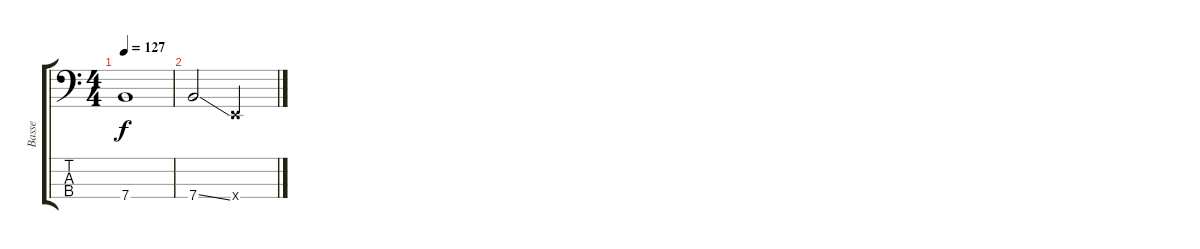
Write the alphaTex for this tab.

\track ("Basse" "Basse") {instrument electricbassfinger}
\staff {score tabs}
\tuning (G2 D2 A1 E1) {hide}
\ts (4 4)
\tempo 127
\clef f4
\ks c
7.4.1{dy f} |
7.4{ss}.2 0.4{x}.2
